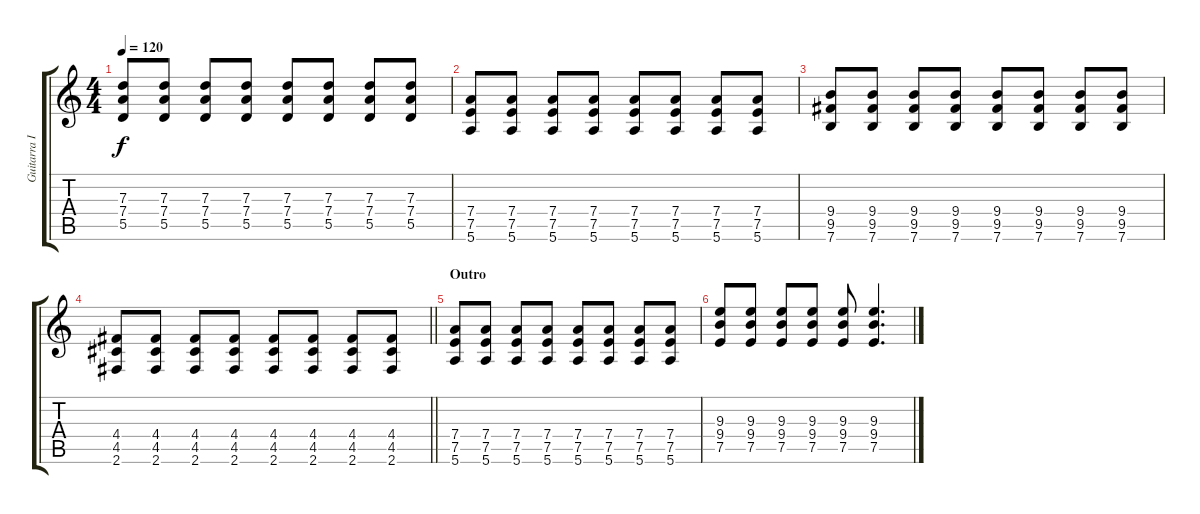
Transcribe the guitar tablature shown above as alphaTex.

\track ("Guitarra II" "Guitarra I") {instrument overdrivenguitar}
\staff {score tabs}
\tuning (E4 B3 G3 D3 A2 E2) {hide}
\ts (4 4)
\tempo 120
\clef g2
\ks c
(7.3 7.4 5.5).8{dy f} (7.3 7.4 5.5).8 (7.3 7.4 5.5).8 (7.3 7.4 5.5).8 (7.3 7.4 5.5).8 (7.3 7.4 5.5).8 (7.3 7.4 5.5).8 (7.3 7.4 5.5).8 |
(7.4 7.5 5.6).8 (7.4 7.5 5.6).8 (7.4 7.5 5.6).8 (7.4 7.5 5.6).8 (7.4 7.5 5.6).8 (7.4 7.5 5.6).8 (7.4 7.5 5.6).8 (7.4 7.5 5.6).8 |
(9.4 9.5 7.6).8 (9.4 9.5 7.6).8 (9.4 9.5 7.6).8 (9.4 9.5 7.6).8 (9.4 9.5 7.6).8 (9.4 9.5 7.6).8 (9.4 9.5 7.6).8 (9.4 9.5 7.6).8 |
\barLineRight lightlight
(4.4 4.5 2.6).8 (4.4 4.5 2.6).8 (4.4 4.5 2.6).8 (4.4 4.5 2.6).8 (4.4 4.5 2.6).8 (4.4 4.5 2.6).8 (4.4 4.5 2.6).8 (4.4 4.5 2.6).8 |
\section ("" "Outro")
(7.4 7.5 5.6).8 (7.4 7.5 5.6).8 (7.4 7.5 5.6).8 (7.4 7.5 5.6).8 (7.4 7.5 5.6).8 (7.4 7.5 5.6).8 (7.4 7.5 5.6).8 (7.4 7.5 5.6).8 |
(9.3 9.4 7.5).8 (9.3 9.4 7.5).8 (9.3 9.4 7.5).8 (9.3 9.4 7.5).8 (9.3 9.4 7.5).8 (9.3 9.4 7.5).4{d}
